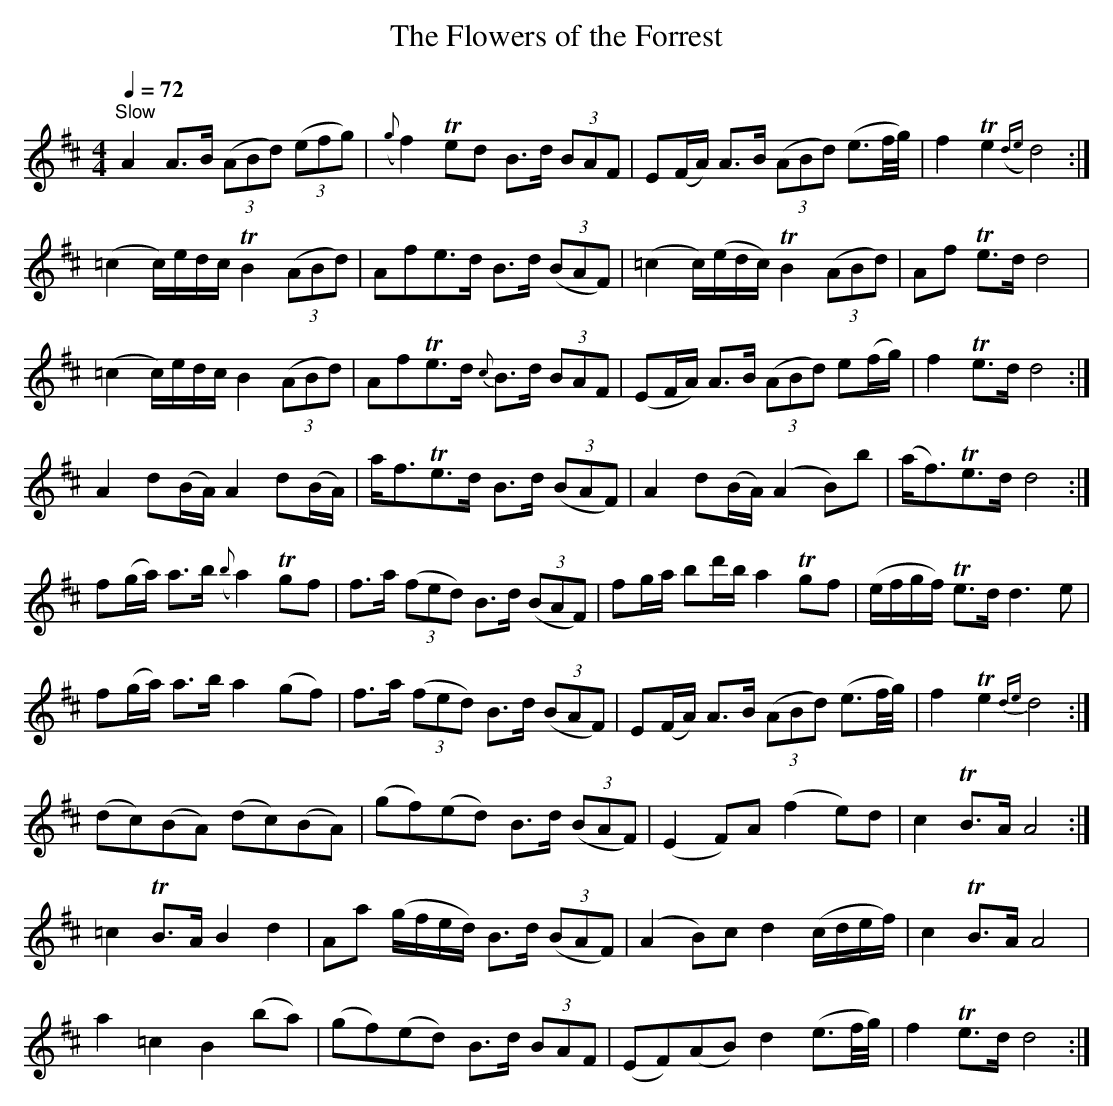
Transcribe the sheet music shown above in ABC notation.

X:1
T:The Flowers of the Forrest
M:4/4
Q:1/4=72
L:1/8
K:D
"^Slow"
  A2      A>B       (3(ABd) (3(efg)    |({g}f2)       Ted        B>d  (3BAF |\
  E(F/A/) A>B       (3(ABd) (e3/f//g//)|    f2        Te2   ({de}d4)       :|
(=c2      c/)e/d/c/   TB2 (3(ABd)      |    Afe>d                B>d (3(BAF)|\
(=c2      c/)(e/d/c/) TB2 (3(ABd)      |    Af        Te>d       d4         |
(=c2      c/)e/d/c/    B2 (3(ABd)      |    AfTe>d            {c}B>d  (3BAF |\
 (EF/A/)  A>B       (3(ABd)  e(f/g/)   |    f2        Te>d       d4        :|
  A2      d(B/A/)      A2    d(B/A/)   |    a<fTe>d              B>d (3(BAF)|\
  A2      d(B/A/)     (A2    B)b       |   (a<f)Te>d             d4        :|
  f(g/a/) a>b      ({b}a2)  Tgf        |    f>a     (3(fed)      B>d (3(BAF)|\
  fg/a/   bd'/b/       a2   Tgf        |   (e/f/g/f/) Te>d       d3e        |
  f(g/a/) a>b          a2   (gf)       |    f>a     (3(fed)      B>d (3(BAF)|\
  E(F/A/) A>B       (3(ABd) (e3/f//g//)|    f2        Te2    {de}d4        :|
 (dc)(BA)             (dc)(BA)         |   (gf)(ed)              B>d (3(BAF)|\
 (E2      F)A         (f2    e)d       |    c2        TB>A       A4        :|
 =c2     TB>A          B2    d2        |    Aa        (g/f/e/d/) B>d (3(BAF)|\
 (A2      B)c          d2   (c/d/e/f/) |    c2        TB>A       A4         |
  a2     =c2           B2   (ba)       |   (gf)(ed)              B>d (3BAF  |\
 (EF)(AB)              d2   (e3/f//g//)|    f2        Te>d       d4        :|
